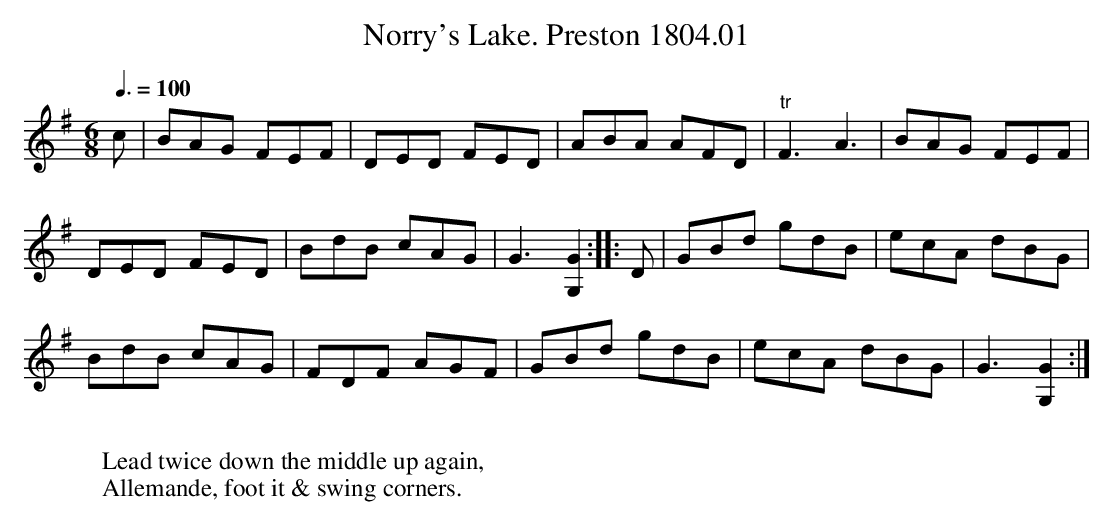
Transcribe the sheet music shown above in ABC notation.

X:1
T:Norry's Lake. Preston 1804.01
M:6/8
L:1/8
Q:3/8=100
K:G
c|BAG FEF|DED FED|ABA AFD|"tr"F3A3|BAG FEF|
DED FED|BdB cAG|G3[GG,]2::D|GBd gdB|ecA dBG|
BdB cAG|FDF AGF|GBd gdB|ecA dBG|G3[GG,]2:|
W:
W:Lead twice down the middle up again,
W:Allemande, foot it & swing corners.
